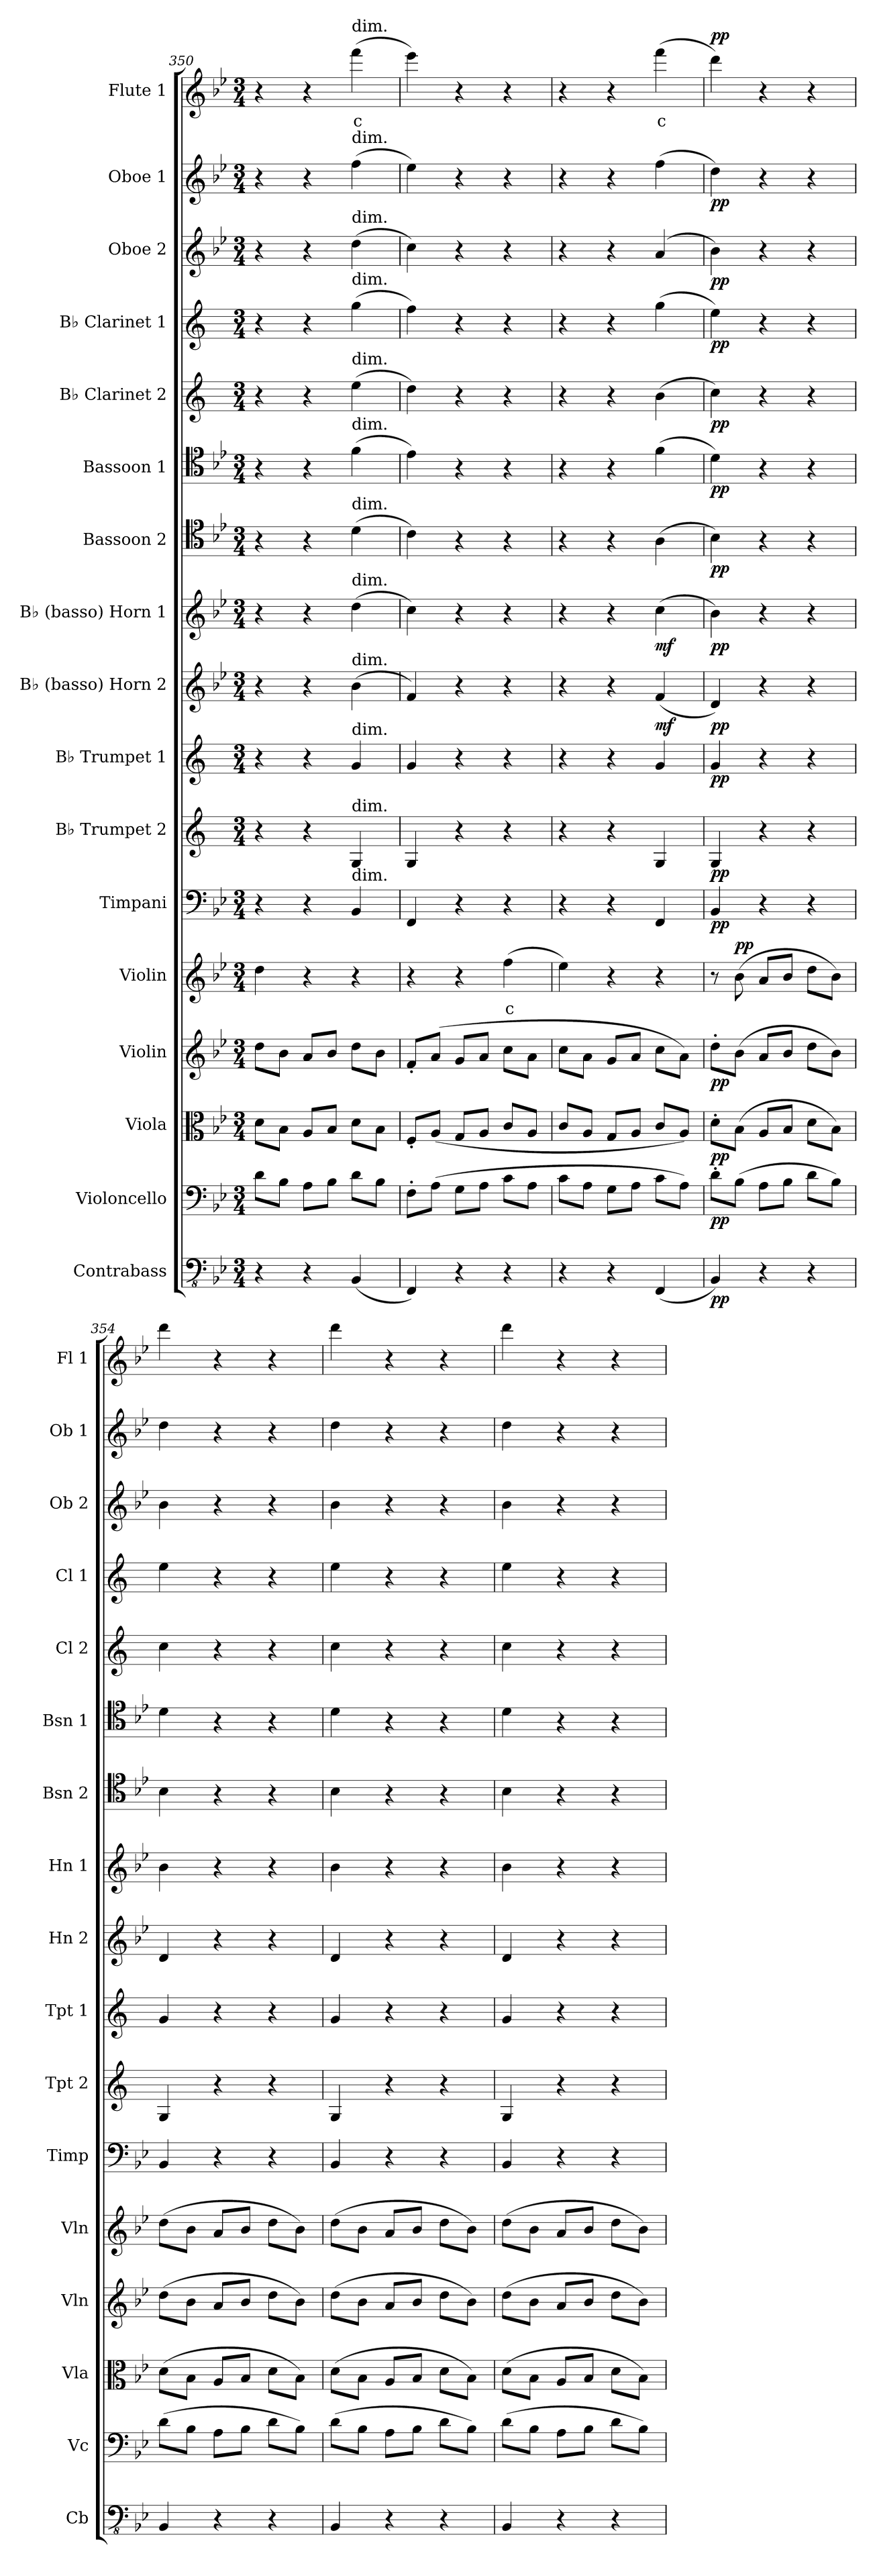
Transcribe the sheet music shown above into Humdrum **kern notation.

**kern	**dynam	**kern	**dynam	**kern	**dynam	**kern	**dynam	**kern	**text	**dynam	**kern	**dynam	**kern	**dynam	**kern	**dynam	**kern	**dynam	**kern	**dynam	**kern	**dynam	**kern	**dynam	**kern	**dynam	**kern	**dynam	**kern	**dynam	**kern	**dynam	**kern	**text	**dynam
*part17	*part17	*part16	*part16	*part15	*part15	*part14	*part14	*part13	*part13	*part13	*part12	*part12	*part11	*part11	*part10	*part10	*part9	*part9	*part8	*part8	*part7	*part7	*part6	*part6	*part5	*part5	*part4	*part4	*part3	*part3	*part2	*part2	*part1	*part1	*part1
*staff17	*staff17	*staff16	*staff16	*staff15	*staff15	*staff14	*staff14	*staff13	*staff13	*staff13	*staff12	*staff12	*staff11	*staff11	*staff10	*staff10	*staff9	*staff9	*staff8	*staff8	*staff7	*staff7	*staff6	*staff6	*staff5	*staff5	*staff4	*staff4	*staff3	*staff3	*staff2	*staff2	*staff1	*staff1	*staff1
*I"Contrabass	*	*I"Violoncello	*	*I"Viola	*	*I"Violin	*	*I"Violin	*	*	*I"Timpani	*	*I"B♭ Trumpet 2	*	*I"B♭ Trumpet 1	*	*I"B♭ (basso) Horn 2	*	*I"B♭ (basso) Horn 1	*	*I"Bassoon 2	*	*I"Bassoon 1	*	*I"B♭ Clarinet 2	*	*I"B♭ Clarinet 1	*	*I"Oboe 2	*	*I"Oboe 1	*	*I"Flute 1	*	*
*I'Cb	*	*I'Vc	*	*I'Vla	*	*I'Vln	*	*I'Vln	*	*	*I'Timp	*	*I'Tpt 2	*	*I'Tpt 1	*	*I'Hn 2	*	*I'Hn 1	*	*I'Bsn 2	*	*I'Bsn 1	*	*I'Cl 2	*	*I'Cl 1	*	*I'Ob 2	*	*I'Ob 1	*	*I'Fl 1	*	*
!!LO:PB:g=z
*clefFv4	*	*clefF4	*	*clefC3	*	*clefG2	*	*clefG2	*	*	*clefF4	*	*clefG2	*	*clefG2	*	*clefG2	*	*clefG2	*	*clefC4	*	*clefC4	*	*clefG2	*	*clefG2	*	*clefG2	*	*clefG2	*	*clefG2	*	*
*	*	*	*	*	*	*	*	*	*	*	*	*	*ITrd1c2	*	*ITrd1c2	*	*ITrd8c14	*	*ITrd8c14	*	*	*	*	*	*ITrd1c2	*	*ITrd1c2	*	*	*	*	*	*	*	*
*k[b-e-]	*	*k[b-e-]	*	*k[b-e-]	*	*k[b-e-]	*	*k[b-e-]	*	*	*k[b-e-]	*	*k[b-e-]	*	*k[b-e-]	*	*k[b-e-]	*	*k[b-e-]	*	*k[b-e-]	*	*k[b-e-]	*	*k[b-e-]	*	*k[b-e-]	*	*k[b-e-]	*	*k[b-e-]	*	*k[b-e-]	*	*
*M3/4	*	*M3/4	*	*M3/4	*	*M3/4	*	*M3/4	*	*	*M3/4	*	*M3/4	*	*M3/4	*	*M3/4	*	*M3/4	*	*M3/4	*	*M3/4	*	*M3/4	*	*M3/4	*	*M3/4	*	*M3/4	*	*M3/4	*	*
=350	=350	=350	=350	=350	=350	=350	=350	=350	=350	=350	=350	=350	=350	=350	=350	=350	=350	=350	=350	=350	=350	=350	=350	=350	=350	=350	=350	=350	=350	=350	=350	=350	=350	=350	=350
4r	.	8d\L	.	8d\L	.	8dd\L	.	4dd\	.	.	4r	.	4r	.	4r	.	4r	.	4r	.	4r	.	4r	.	4r	.	4r	.	4r	.	4r	.	4r	.	.
.	.	8B-\J	.	8B-\J	.	8b-\J	.	.	.	.	.	.	.	.	.	.	.	.	.	.	.	.	.	.	.	.	.	.	.	.	.	.	.	.	.
4r	.	8A\L	.	8A/L	.	8a/L	.	4r	.	.	4r	.	4r	.	4r	.	4r	.	4r	.	4r	.	4r	.	4r	.	4r	.	4r	.	4r	.	4r	.	.
.	.	8B-\J	.	8B-/J	.	8b-/J	.	.	.	.	.	.	.	.	.	.	.	.	.	.	.	.	.	.	.	.	.	.	.	.	.	.	.	.	.
!	!	!	!	!	!	!	!	!	!	!	!	!	!	!	!	!	!	!	!	!	!	!	!	!	!	!	!	!	!	!	!	!	!LO:TX:a:t=dim.	!	!
!	!	!	!	!	!	!	!	!	!	!	!	!	!	!	!	!	!	!	!	!	!	!	!	!	!	!	!	!	!	!	!LO:TX:a:t=dim.	!	!	!	!
!	!	!	!	!	!	!	!	!	!	!	!	!	!	!	!	!	!	!	!	!	!	!	!	!	!	!	!	!	!LO:TX:a:t=dim.	!	!	!	!	!	!
!	!	!	!	!	!	!	!	!	!	!	!	!	!	!	!	!	!	!	!	!	!	!	!	!	!	!	!LO:TX:a:t=dim.	!	!	!	!	!	!	!	!
!	!	!	!	!	!	!	!	!	!	!	!	!	!	!	!	!	!	!	!	!	!	!	!	!	!LO:TX:a:t=dim.	!	!	!	!	!	!	!	!	!	!
!	!	!	!	!	!	!	!	!	!	!	!	!	!	!	!	!	!	!	!	!	!	!	!LO:TX:a:t=dim.	!	!	!	!	!	!	!	!	!	!	!	!
!	!	!	!	!	!	!	!	!	!	!	!	!	!	!	!	!	!	!	!	!	!LO:TX:a:t=dim.	!	!	!	!	!	!	!	!	!	!	!	!	!	!
!	!	!	!	!	!	!	!	!	!	!	!	!	!	!	!	!	!	!	!LO:TX:a:t=dim.	!	!	!	!	!	!	!	!	!	!	!	!	!	!	!	!
!	!	!	!	!	!	!	!	!	!	!	!	!	!	!	!	!	!LO:TX:a:t=dim.	!	!	!	!	!	!	!	!	!	!	!	!	!	!	!	!	!	!
!	!	!	!	!	!	!	!	!	!	!	!	!	!	!	!LO:TX:a:t=dim.	!	!	!	!	!	!	!	!	!	!	!	!	!	!	!	!	!	!	!	!
!	!	!	!	!	!	!	!	!	!	!	!	!	!LO:TX:a:t=dim.	!	!	!	!	!	!	!	!	!	!	!	!	!	!	!	!	!	!	!	!	!	!
!	!	!	!	!	!	!	!	!	!	!	!LO:TX:a:t=dim.	!	!	!	!	!	!	!	!	!	!	!	!	!	!	!	!	!	!	!	!	!	!	!	!
!	!	!	!	!	!	!	!	!	!	!	!	!	!	!	!	!	!	!	!	!	!	!	!	!	!	!	!	!	!	!	!	!	!	!LO:LY:b:color=#FF0000	!
(<4BBB-/	.	8d\L	.	8d\L	.	8dd\L	.	4r	.	.	4BB-/	.	4F/	.	4f/	.	(>4B-\	.	(>4d\	.	(>4d\	.	(>4f\	.	(>4dd\	.	(>4ff\	.	(>4dd\	.	(>4ff\	.	(>4fff\	c	.
.	.	8B-\J	.	8B-\J	.	8b-\J	.	.	.	.	.	.	.	.	.	.	.	.	.	.	.	.	.	.	.	.	.	.	.	.	.	.	.	.	.
=351	=351	=351	=351	=351	=351	=351	=351	=351	=351	=351	=351	=351	=351	=351	=351	=351	=351	=351	=351	=351	=351	=351	=351	=351	=351	=351	=351	=351	=351	=351	=351	=351	=351	=351	=351
4FFF/)	.	8F'\L	.	8F'/L	.	8f'/L	.	4r	.	.	4FF/	.	4F/	.	4f/	.	4F/)	.	4c\)	.	4c\)	.	4e-\)	.	4cc\)	.	4ee-\)	.	4cc\)	.	4ee-\)	.	4eee-\)	.	.
.	.	(>8A\J	.	(>8A/J	.	(>8a/J	.	.	.	.	.	.	.	.	.	.	.	.	.	.	.	.	.	.	.	.	.	.	.	.	.	.	.	.	.
4r	.	8G\L	.	8G/L	.	8g/L	.	4r	.	.	4r	.	4r	.	4r	.	4r	.	4r	.	4r	.	4r	.	4r	.	4r	.	4r	.	4r	.	4r	.	.
.	.	8A\J	.	8A/J	.	8a/J	.	.	.	.	.	.	.	.	.	.	.	.	.	.	.	.	.	.	.	.	.	.	.	.	.	.	.	.	.
!	!	!	!	!	!	!	!	!	!LO:LY:b:color=#FF0000	!	!	!	!	!	!	!	!	!	!	!	!	!	!	!	!	!	!	!	!	!	!	!	!	!	!
4r	.	8c\L	.	8c/L	.	8cc\L	.	(>4ff\	c	.	4r	.	4r	.	4r	.	4r	.	4r	.	4r	.	4r	.	4r	.	4r	.	4r	.	4r	.	4r	.	.
.	.	8A\J	.	8A/J	.	8a\J	.	.	.	.	.	.	.	.	.	.	.	.	.	.	.	.	.	.	.	.	.	.	.	.	.	.	.	.	.
=352	=352	=352	=352	=352	=352	=352	=352	=352	=352	=352	=352	=352	=352	=352	=352	=352	=352	=352	=352	=352	=352	=352	=352	=352	=352	=352	=352	=352	=352	=352	=352	=352	=352	=352	=352
4r	.	8c\L	.	8c/L	.	8cc\L	.	4ee-\)	.	.	4r	.	4r	.	4r	.	4r	.	4r	.	4r	.	4r	.	4r	.	4r	.	4r	.	4r	.	4r	.	.
.	.	8A\J	.	8A/J	.	8a\J	.	.	.	.	.	.	.	.	.	.	.	.	.	.	.	.	.	.	.	.	.	.	.	.	.	.	.	.	.
4r	.	8G\L	.	8G/L	.	8g/L	.	4r	.	.	4r	.	4r	.	4r	.	4r	.	4r	.	4r	.	4r	.	4r	.	4r	.	4r	.	4r	.	4r	.	.
.	.	8A\J	.	8A/J	.	8a/J	.	.	.	.	.	.	.	.	.	.	.	.	.	.	.	.	.	.	.	.	.	.	.	.	.	.	.	.	.
!	!	!	!	!	!	!	!	!	!	!	!	!	!	!	!	!	!	!LO:DY:b	!	!LO:DY:b	!	!	!	!	!	!	!	!	!	!	!	!	!	!LO:LY:b:color=#FF0000	!
(<4FFF/	.	8c\L	.	8c/L	.	8cc\L	.	4r	.	.	4FF/	.	4F/	.	4f/	.	(>4F/	mf	(>4c\	mf	(>4A\	.	(>4f\	.	(>4a\	.	(>4ff\	.	(<4a/	.	(>4ff\	.	(>4fff\	c	.
.	.	8A\J)	.	8A/J)	.	8a\J)	.	.	.	.	.	.	.	.	.	.	.	.	.	.	.	.	.	.	.	.	.	.	.	.	.	.	.	.	.
=353	=353	=353	=353	=353	=353	=353	=353	=353	=353	=353	=353	=353	=353	=353	=353	=353	=353	=353	=353	=353	=353	=353	=353	=353	=353	=353	=353	=353	=353	=353	=353	=353	=353	=353	=353
!	!LO:DY:b	!	!LO:DY:b	!	!LO:DY:b	!	!LO:DY:b	!	!	!	!	!LO:DY:b	!	!LO:DY:b	!	!LO:DY:b	!	!LO:DY:b	!	!LO:DY:b	!	!LO:DY:b	!	!LO:DY:b	!	!LO:DY:b	!	!LO:DY:b	!	!LO:DY:b	!	!LO:DY:b	!	!	!LO:DY:b
4BBB-/)	pp	8d'\L	pp	8d'\L	pp	8dd'\L	pp	8r	.	.	4BB-/	pp	4F/	pp	4f/	pp	4D/)	pp	4B-\)	pp	4B-\)	pp	4d\)	pp	4b-\)	pp	4dd\)	pp	4b-\)	pp	4dd\)	pp	4ddd\)	.	pp
!	!	!	!	!	!	!	!	!	!	!LO:DY:b	!	!	!	!	!	!	!	!	!	!	!	!	!	!	!	!	!	!	!	!	!	!	!	!	!
.	.	(>8B-\J	.	(>8B-\J	.	(>8b-\J	.	(>8b-\	.	pp	.	.	.	.	.	.	.	.	.	.	.	.	.	.	.	.	.	.	.	.	.	.	.	.	.
4r	.	8A\L	.	8A/L	.	8a/L	.	8a/L	.	.	4r	.	4r	.	4r	.	4r	.	4r	.	4r	.	4r	.	4r	.	4r	.	4r	.	4r	.	4r	.	.
.	.	8B-\J	.	8B-/J	.	8b-/J	.	8b-/J	.	.	.	.	.	.	.	.	.	.	.	.	.	.	.	.	.	.	.	.	.	.	.	.	.	.	.
4r	.	8d\L	.	8d\L	.	8dd\L	.	8dd\L	.	.	4r	.	4r	.	4r	.	4r	.	4r	.	4r	.	4r	.	4r	.	4r	.	4r	.	4r	.	4r	.	.
.	.	8B-\J)	.	8B-\J)	.	8b-\J)	.	8b-\J)	.	.	.	.	.	.	.	.	.	.	.	.	.	.	.	.	.	.	.	.	.	.	.	.	.	.	.
=354	=354	=354	=354	=354	=354	=354	=354	=354	=354	=354	=354	=354	=354	=354	=354	=354	=354	=354	=354	=354	=354	=354	=354	=354	=354	=354	=354	=354	=354	=354	=354	=354	=354	=354	=354
4BBB-/	.	(>8d\L	.	(>8d\L	.	(>8dd\L	.	(>8dd\L	.	.	4BB-/	.	4F/	.	4f/	.	4D/	.	4B-\	.	4B-\	.	4d\	.	4b-\	.	4dd\	.	4b-\	.	4dd\	.	4ddd\	.	.
.	.	8B-\J	.	8B-\J	.	8b-\J	.	8b-\J	.	.	.	.	.	.	.	.	.	.	.	.	.	.	.	.	.	.	.	.	.	.	.	.	.	.	.
4r	.	8A\L	.	8A/L	.	8a/L	.	8a/L	.	.	4r	.	4r	.	4r	.	4r	.	4r	.	4r	.	4r	.	4r	.	4r	.	4r	.	4r	.	4r	.	.
.	.	8B-\J	.	8B-/J	.	8b-/J	.	8b-/J	.	.	.	.	.	.	.	.	.	.	.	.	.	.	.	.	.	.	.	.	.	.	.	.	.	.	.
4r	.	8d\L	.	8d\L	.	8dd\L	.	8dd\L	.	.	4r	.	4r	.	4r	.	4r	.	4r	.	4r	.	4r	.	4r	.	4r	.	4r	.	4r	.	4r	.	.
.	.	8B-\J)	.	8B-\J)	.	8b-\J)	.	8b-\J)	.	.	.	.	.	.	.	.	.	.	.	.	.	.	.	.	.	.	.	.	.	.	.	.	.	.	.
=355	=355	=355	=355	=355	=355	=355	=355	=355	=355	=355	=355	=355	=355	=355	=355	=355	=355	=355	=355	=355	=355	=355	=355	=355	=355	=355	=355	=355	=355	=355	=355	=355	=355	=355	=355
4BBB-/	.	(>8d\L	.	(>8d\L	.	(>8dd\L	.	(>8dd\L	.	.	4BB-/	.	4F/	.	4f/	.	4D/	.	4B-\	.	4B-\	.	4d\	.	4b-\	.	4dd\	.	4b-\	.	4dd\	.	4ddd\	.	.
.	.	8B-\J	.	8B-\J	.	8b-\J	.	8b-\J	.	.	.	.	.	.	.	.	.	.	.	.	.	.	.	.	.	.	.	.	.	.	.	.	.	.	.
4r	.	8A\L	.	8A/L	.	8a/L	.	8a/L	.	.	4r	.	4r	.	4r	.	4r	.	4r	.	4r	.	4r	.	4r	.	4r	.	4r	.	4r	.	4r	.	.
.	.	8B-\J	.	8B-/J	.	8b-/J	.	8b-/J	.	.	.	.	.	.	.	.	.	.	.	.	.	.	.	.	.	.	.	.	.	.	.	.	.	.	.
4r	.	8d\L	.	8d\L	.	8dd\L	.	8dd\L	.	.	4r	.	4r	.	4r	.	4r	.	4r	.	4r	.	4r	.	4r	.	4r	.	4r	.	4r	.	4r	.	.
.	.	8B-\J)	.	8B-\J)	.	8b-\J)	.	8b-\J)	.	.	.	.	.	.	.	.	.	.	.	.	.	.	.	.	.	.	.	.	.	.	.	.	.	.	.
=356	=356	=356	=356	=356	=356	=356	=356	=356	=356	=356	=356	=356	=356	=356	=356	=356	=356	=356	=356	=356	=356	=356	=356	=356	=356	=356	=356	=356	=356	=356	=356	=356	=356	=356	=356
4BBB-/	.	(>8d\L	.	(>8d\L	.	(>8dd\L	.	(>8dd\L	.	.	4BB-/	.	4F/	.	4f/	.	4D/	.	4B-\	.	4B-\	.	4d\	.	4b-\	.	4dd\	.	4b-\	.	4dd\	.	4ddd\	.	.
.	.	8B-\J	.	8B-\J	.	8b-\J	.	8b-\J	.	.	.	.	.	.	.	.	.	.	.	.	.	.	.	.	.	.	.	.	.	.	.	.	.	.	.
4r	.	8A\L	.	8A/L	.	8a/L	.	8a/L	.	.	4r	.	4r	.	4r	.	4r	.	4r	.	4r	.	4r	.	4r	.	4r	.	4r	.	4r	.	4r	.	.
.	.	8B-\J	.	8B-/J	.	8b-/J	.	8b-/J	.	.	.	.	.	.	.	.	.	.	.	.	.	.	.	.	.	.	.	.	.	.	.	.	.	.	.
4r	.	8d\L	.	8d\L	.	8dd\L	.	8dd\L	.	.	4r	.	4r	.	4r	.	4r	.	4r	.	4r	.	4r	.	4r	.	4r	.	4r	.	4r	.	4r	.	.
.	.	8B-\J)	.	8B-\J)	.	8b-\J)	.	8b-\J)	.	.	.	.	.	.	.	.	.	.	.	.	.	.	.	.	.	.	.	.	.	.	.	.	.	.	.
=	=	=	=	=	=	=	=	=	=	=	=	=	=	=	=	=	=	=	=	=	=	=	=	=	=	=	=	=	=	=	=	=	=	=	=
*-	*-	*-	*-	*-	*-	*-	*-	*-	*-	*-	*-	*-	*-	*-	*-	*-	*-	*-	*-	*-	*-	*-	*-	*-	*-	*-	*-	*-	*-	*-	*-	*-	*-	*-	*-
